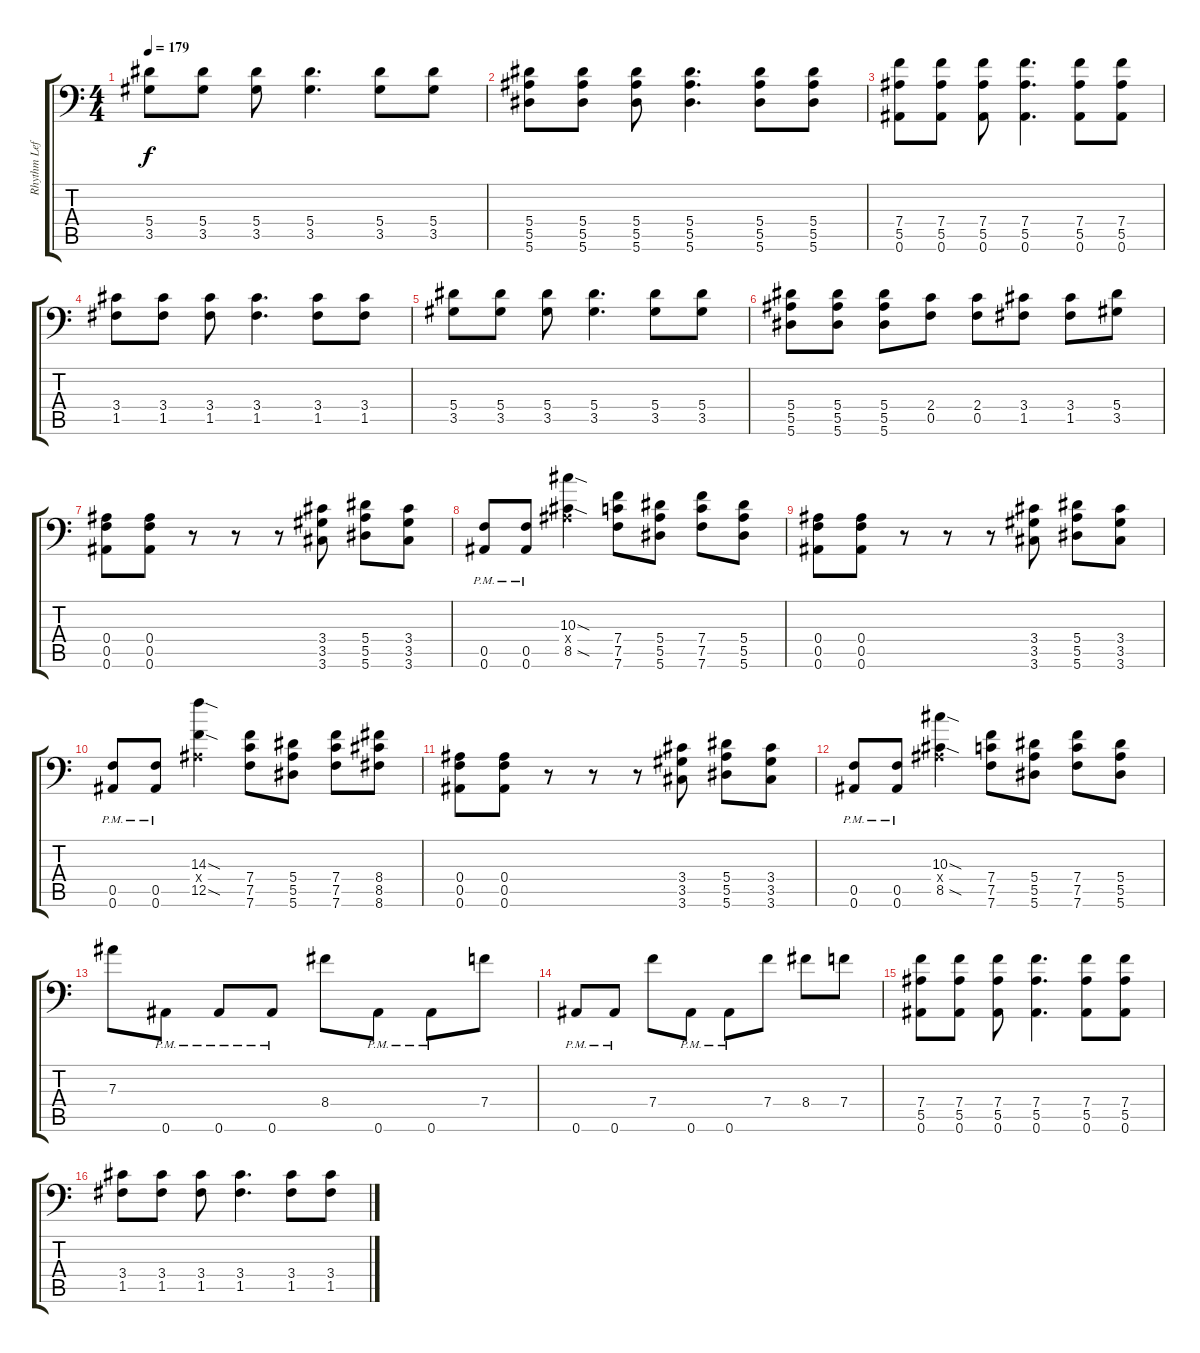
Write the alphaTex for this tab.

\track ("Rhythm Left" "Rhythm Lef") {instrument distortionguitar}
\staff {score tabs}
\tuning (C4 G3 Eb3 Bb2 F2 Bb1) {hide}
\ts (4 4)
\tempo 179
\clef f4
\ks c
(5.4 3.5).8{dy f} (5.4 3.5).8 (5.4 3.5).8 (5.4 3.5).4{d} (5.4 3.5).8 (5.4 3.5).8 |
(5.4 5.5 5.6).8 (5.4 5.5 5.6).8 (5.4 5.5 5.6).8 (5.4 5.5 5.6).4{d} (5.4 5.5 5.6).8 (5.4 5.5 5.6).8 |
(7.4 5.5 0.6).8 (7.4 5.5 0.6).8 (7.4 5.5 0.6).8 (7.4 5.5 0.6).4{d} (7.4 5.5 0.6).8 (7.4 5.5 0.6).8 |
(3.4 1.5).8 (3.4 1.5).8 (3.4 1.5).8 (3.4 1.5).4{d} (3.4 1.5).8 (3.4 1.5).8 |
(5.4 3.5).8 (5.4 3.5).8 (5.4 3.5).8 (5.4 3.5).4{d} (5.4 3.5).8 (5.4 3.5).8 |
(5.4 5.5 5.6).8 (5.4 5.5 5.6).8 (5.4 5.5 5.6).8 (2.4 0.5).8 (2.4 0.5).8 (3.4 1.5).8 (3.4 1.5).8 (5.4 3.5).8 |
(0.4 0.5 0.6).8 (0.4 0.5 0.6).8 r.8 r.8 r.8 (3.4 3.5 3.6).8 (5.4 5.5 5.6).8 (3.4 3.5 3.6).8 |
(0.5{pm} 0.6{pm}).8 (0.5{pm} 0.6{pm}).8 (10.3{sod} 0.4{x} 8.5{sod}).4 (7.4 7.5 7.6).8 (5.4 5.5 5.6).8 (7.4 7.5 7.6).8 (5.4 5.5 5.6).8 |
(0.4 0.5 0.6).8 (0.4 0.5 0.6).8 r.8 r.8 r.8 (3.4 3.5 3.6).8 (5.4 5.5 5.6).8 (3.4 3.5 3.6).8 |
(0.5{pm} 0.6{pm}).8 (0.5{pm} 0.6{pm}).8 (14.3{sod} 0.4{x} 12.5{sod}).4 (7.4 7.5 7.6).8 (5.4 5.5 5.6).8 (7.4 7.5 7.6).8 (8.4 8.5 8.6).8 |
(0.4 0.5 0.6).8 (0.4 0.5 0.6).8 r.8 r.8 r.8 (3.4 3.5 3.6).8 (5.4 5.5 5.6).8 (3.4 3.5 3.6).8 |
(0.5{pm} 0.6{pm}).8 (0.5{pm} 0.6{pm}).8 (10.3{sod} 0.4{x} 8.5{sod}).4 (7.4 7.5 7.6).8 (5.4 5.5 5.6).8 (7.4 7.5 7.6).8 (5.4 5.5 5.6).8 |
7.3.8 0.6{pm}.8 0.6{pm}.8 0.6{pm}.8 8.4.8 0.6{pm}.8 0.6{pm}.8 7.4.8 |
0.6{pm}.8 0.6{pm}.8 7.4.8 0.6{pm}.8 0.6{pm}.8 7.4.8 8.4.8 7.4.8 |
(7.4 5.5 0.6).8 (7.4 5.5 0.6).8 (7.4 5.5 0.6).8 (7.4 5.5 0.6).4{d} (7.4 5.5 0.6).8 (7.4 5.5 0.6).8 |
(3.4 1.5).8 (3.4 1.5).8 (3.4 1.5).8 (3.4 1.5).4{d} (3.4 1.5).8 (3.4 1.5).8
